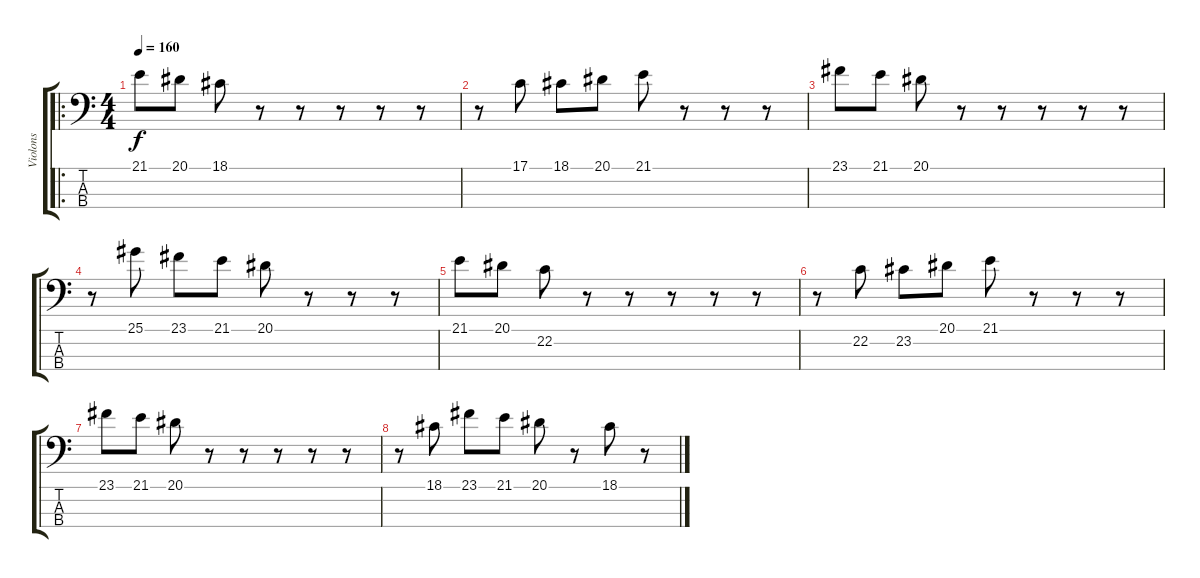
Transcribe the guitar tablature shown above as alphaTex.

\track ("Violons" "Violons") {instrument stringensemble1}
\staff {score tabs}
\tuning (G2 D2 A1 E1) {hide}
\ro
\ts (4 4)
\tempo 160
\clef f4
\ks c
21.1.8{dy f volume 13} 20.1.8 18.1.8 r.8 r.8 r.8 r.8 r.8 |
r.8 17.1.8 18.1.8 20.1.8 21.1.8 r.8 r.8 r.8 |
23.1.8 21.1.8 20.1.8 r.8 r.8 r.8 r.8 r.8 |
r.8 25.1.8 23.1.8 21.1.8 20.1.8 r.8 r.8 r.8 |
21.1.8 20.1.8 22.2.8 r.8 r.8 r.8 r.8 r.8 |
r.8 22.2.8 23.2.8 20.1.8 21.1.8 r.8 r.8 r.8 |
23.1.8 21.1.8 20.1.8 r.8 r.8 r.8 r.8 r.8 |
r.8 18.1.8 23.1.8 21.1.8 20.1.8 r.8 18.1.8 r.8
